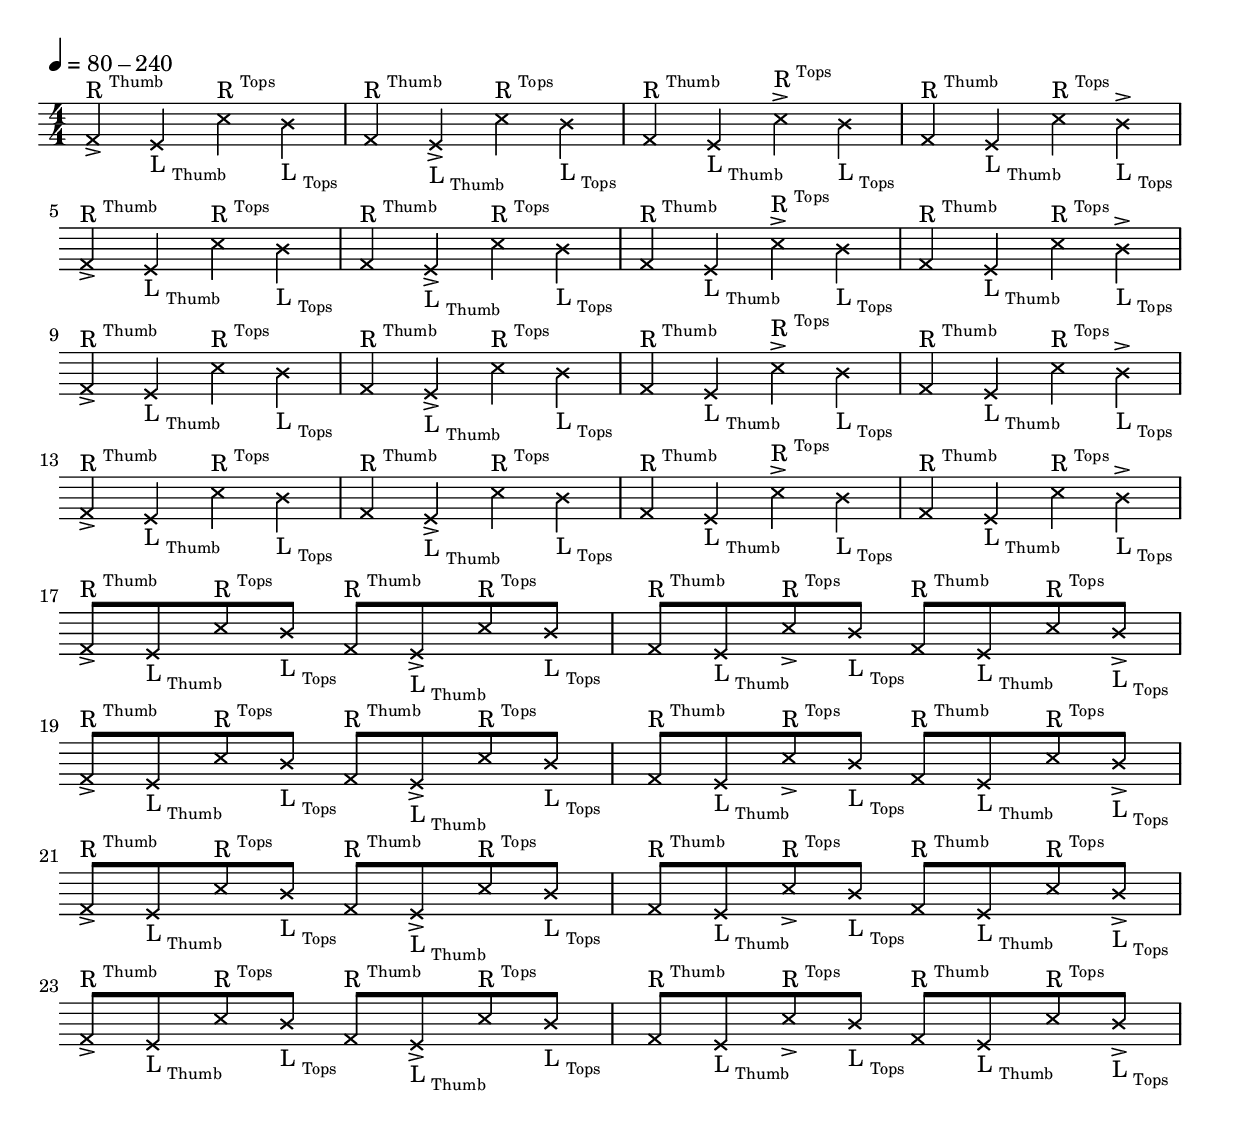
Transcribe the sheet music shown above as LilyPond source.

\version "2.24.1"
\include "../../global.ly"

\layout {
  indent = -3.5
}

\relative {
  \defaultScoreSettings
  \tempo 4 = 80 - 240
  \time 4/4

  \rimNote

  \repeat unfold 4 { 
    f'4^\RThumbTop-> e_\LThumbBtm   c'^\RTopsTop   b_\LTopsBtm  
    f4^\RThumbTop   e_\LThumbBtm-> c'^\RTopsTop   b_\LTopsBtm   
    f4^\RThumbTop   e_\LThumbBtm   c'^\RTopsTop-> b_\LTopsBtm   
    f4^\RThumbTop   e_\LThumbBtm   c'^\RTopsTop   b_\LTopsBtm-> 
    \break
  }

  \repeat unfold 4 {  
    f8^\RThumbTop-> e_\LThumbBtm   c'^\RTopsTop   b_\LTopsBtm   
    f8^\RThumbTop   e_\LThumbBtm-> c'^\RTopsTop   b_\LTopsBtm   
    f8^\RThumbTop   e_\LThumbBtm   c'^\RTopsTop-> b_\LTopsBtm   
    f8^\RThumbTop   e_\LThumbBtm   c'^\RTopsTop   b_\LTopsBtm-> 
    \break
  }

  \resetNoteHead
}